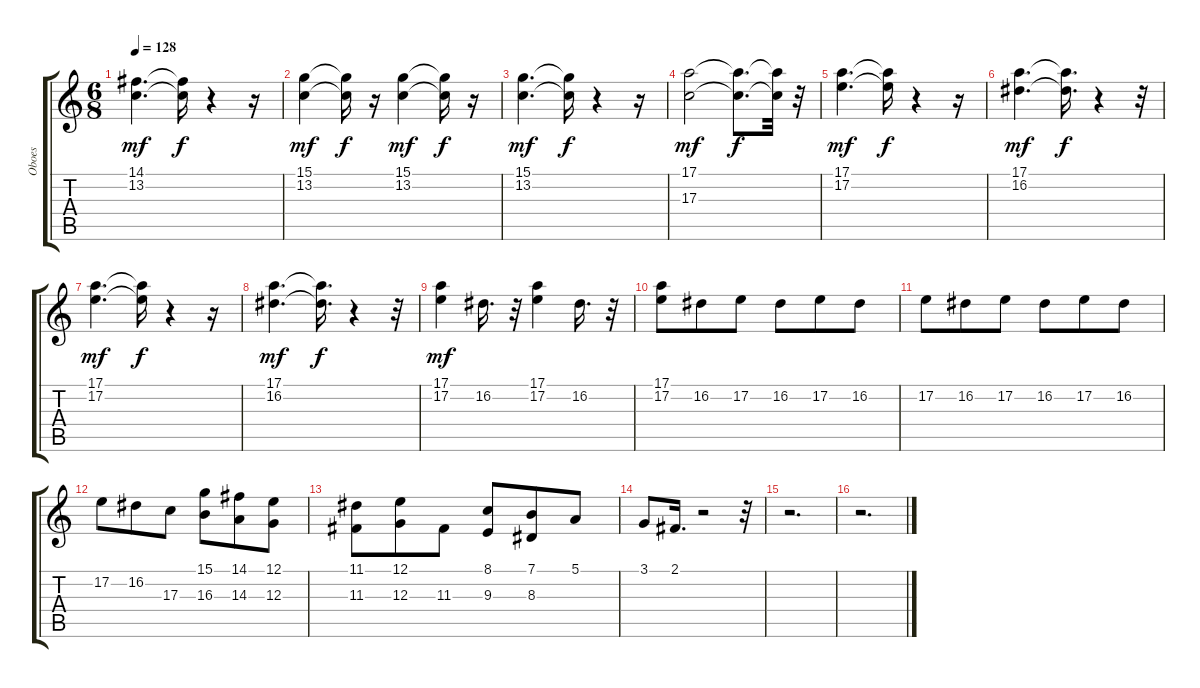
\track ("Oboes" "Oboes") {instrument oboe}
\staff {score tabs}
\tuning (E4 B3 G3 D3 A2 E2) {hide}
\ts (6 8)
\tempo 128
\clef g2
\ks c
(14.1 13.2).4{d dy mf} (14.1{t} 13.2{t}).16{dy f} r.4 r.16 |
(15.1 13.2).4{dy mf} (15.1{t} 13.2{t}).16{dy f} r.16 (15.1 13.2).4{dy mf} (15.1{t} 13.2{t}).16{dy f} r.16 |
(15.1 13.2).4{d dy mf} (15.1{t} 13.2{t}).16{dy f} r.4 r.16 |
(17.1 17.3).2{dy mf} (17.1{t} 17.3{t}).8{d dy f} (17.1{t} 17.3{t}).32 r.32 |
(17.1 17.2).4{d dy mf} (17.1{t} 17.2{t}).16{dy f} r.4 r.16 |
(17.1 16.2).4{d dy mf} (17.1{t} 16.2{t}).16{d dy f} r.4 r.32 |
(17.1 17.2).4{d dy mf} (17.1{t} 17.2{t}).16{dy f} r.4 r.16 |
(17.1 16.2).4{d dy mf} (17.1{t} 16.2{t}).16{d dy f} r.4 r.32 |
(17.1 17.2).4{dy mf} 16.2.16{d} r.32 (17.1 17.2).4 16.2.16{d} r.32 |
(17.1 17.2).8 16.2.8 17.2.8 16.2.8 17.2.8 16.2.8 |
17.2.8 16.2.8 17.2.8 16.2.8 17.2.8 16.2.8 |
17.2.8 16.2.8 17.3.8 (15.1 16.3).8 (14.1 14.3).8 (12.1 12.3).8 |
(11.1 11.3).8 (12.1 12.3).8 11.3.8 (8.1 9.3).8 (7.1 8.3).8 5.1.8 |
3.1.8 2.1.16{d} r.2 r.32 |
r.2{d} |
r.2{d}
